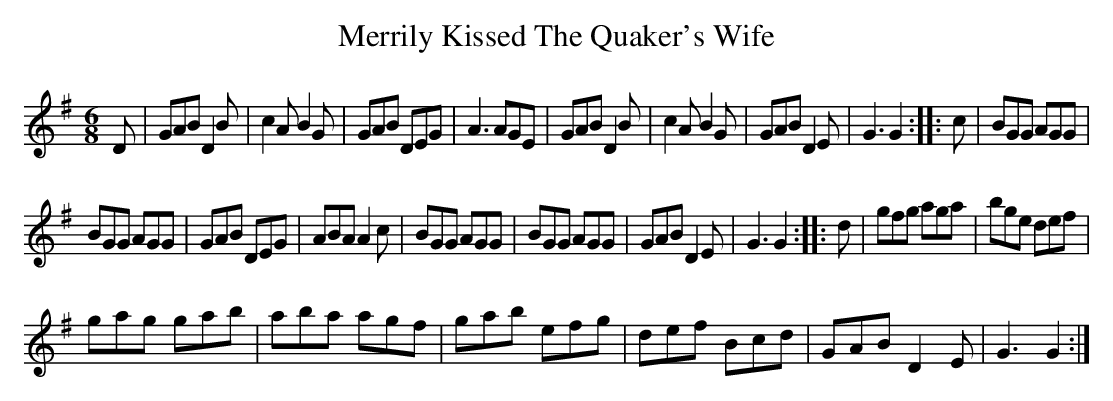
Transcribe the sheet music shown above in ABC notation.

X:1
T:Merrily Kissed The Quaker's Wife
M:6/8
L:1/8
K:G
D|GAB D2B|c2AB2G|GAB DEG|A3 AGE|GAB D2B|c2AB2G|GAB D2E|G3G2:||:c|BGG AGG|
BGG AGG|GAB DEG|ABAA2c|BGG AGG|BGG AGG|GAB D2E|G3G2:||:d|gfg aga|bge def|
gag gab|aba agf|gab efg|def Bcd|GABD2E|G3G2:|
